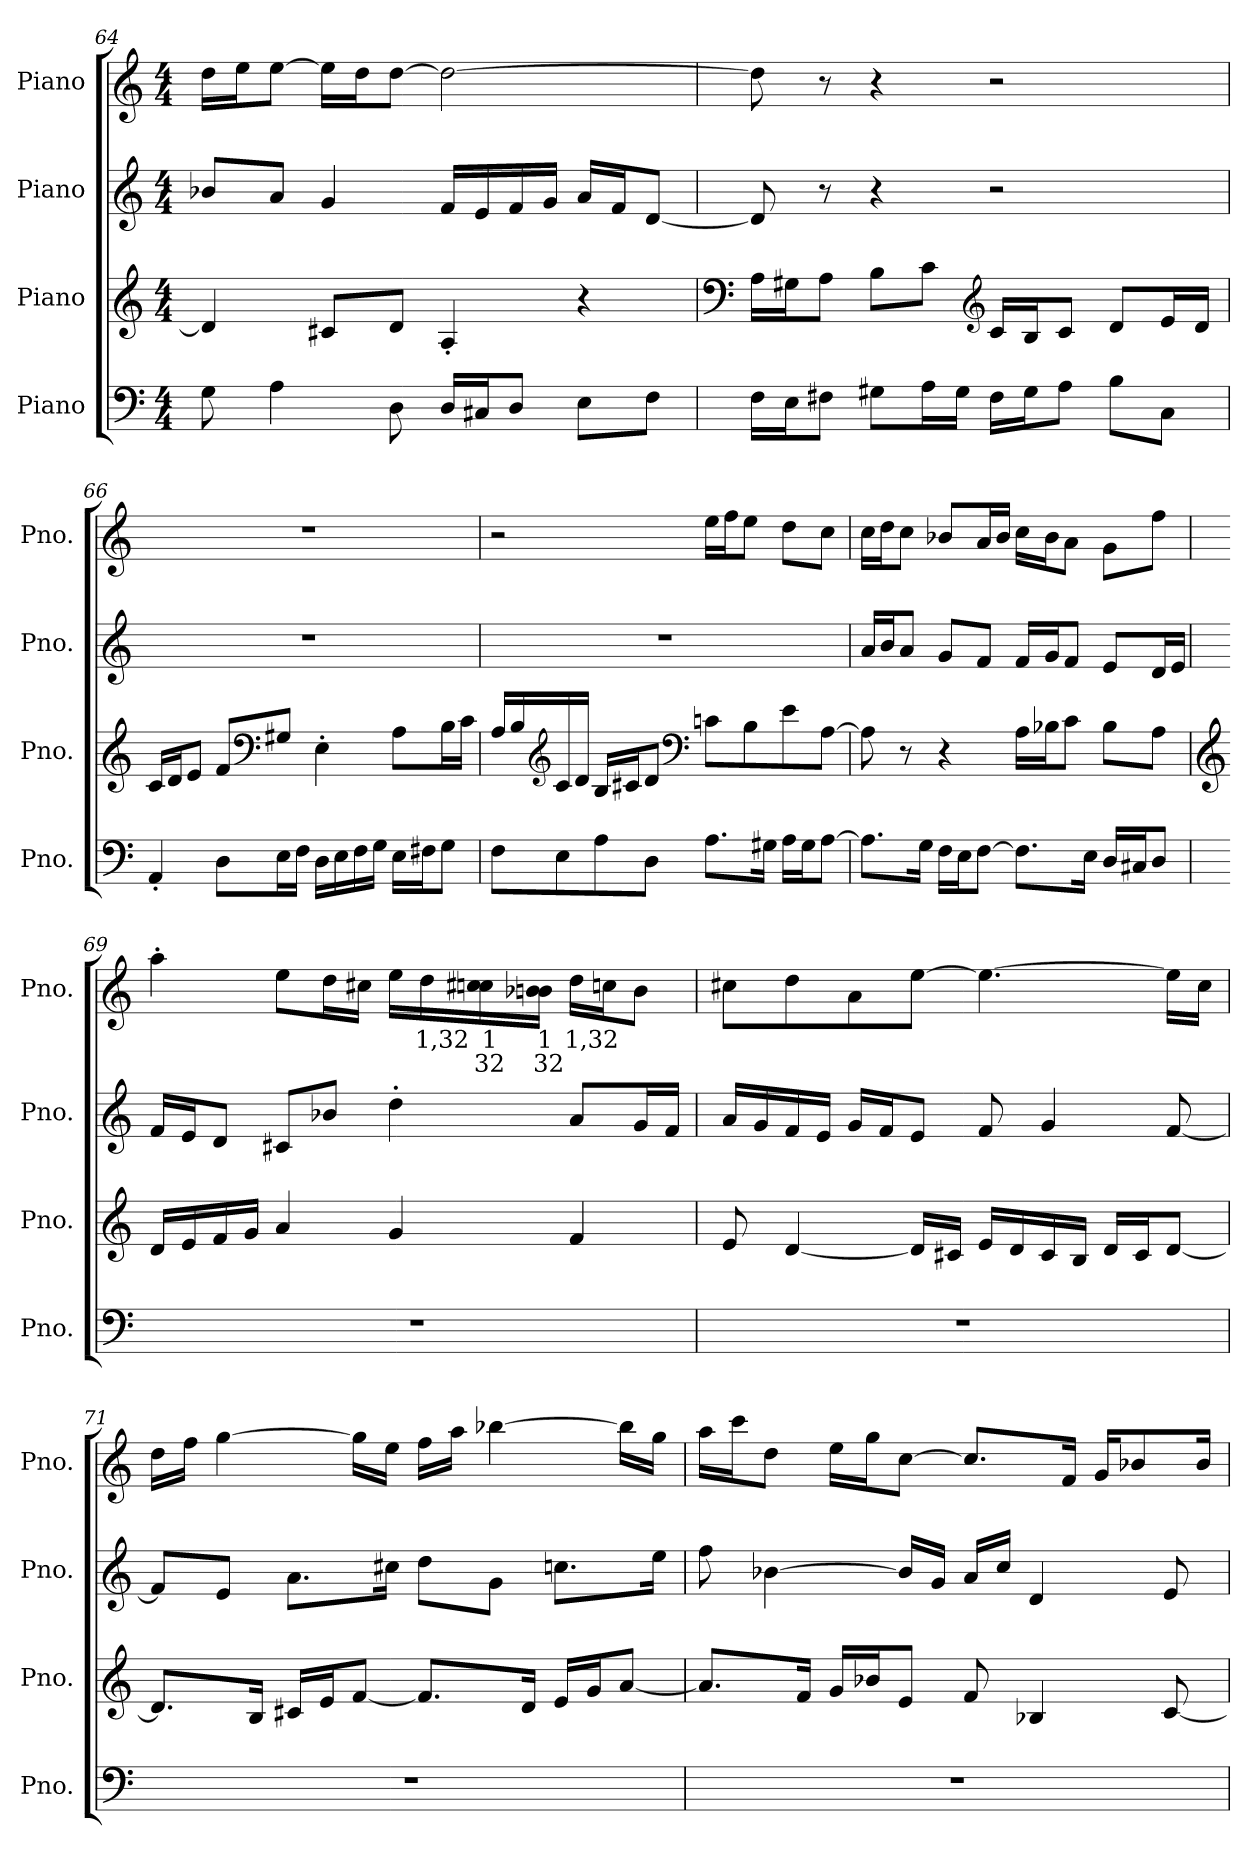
**kern	**kern	**kern	**kern	**text	**text
*part4	*part3	*part2	*part1	*part1	*part1
*staff4	*staff3	*staff2	*staff1	*staff1	*staff1
*I"Piano	*I"Piano	*I"Piano	*I"Piano	*	*
*I'Pno.	*I'Pno.	*I'Pno.	*I'Pno.	*	*
*clefF4	*clefG2	*clefG2	*clefG2	*	*
*k[]	*k[]	*k[]	*k[]	*	*
*M4/4	*M4/4	*M4/4	*M4/4	*	*
=64	=64	=64	=64	=64	=64
8Gi\	4dj/]	8b-XZ/L	16ddV\LL	.	.
.	.	.	16eeV\J	.	.
4Ai\	.	8aZ/J	[8eeV\J	.	.
.	8c#Xj/L	4gZ/	16eeV\LL]	.	.
.	.	.	16ddV\J	.	.
8Di\	8dj/J	.	[8ddV\J	.	.
16Di/LL	4A'j/	16fZ/LL	2ddV\_	.	.
16C#Xi/J	.	16eZ/	.	.	.
8Di/J	.	16fZ/	.	.	.
.	.	16gZ/JJ	.	.	.
8Ei\L	4r	16aZ/LL	.	.	.
.	.	16fZ/J	.	.	.
8Fi\J	.	[8dZ/J	.	.	.
!!LO:PB:g=z
=65	=65	=65	=65	=65	=65
*	*clefF4	*	*	*	*
16Fi\LL	16Aj\LL	8dZ/]	8ddV\]	.	.
16Ei\J	16G#Xj\J	.	.	.	.
8F#Xi\J	8Aj\J	8r	8r	.	.
8G#Xi\L	8Bj\L	4r	4r	.	.
16Ai\L	8cj\J	.	.	.	.
16G#i\JJ	.	.	.	.	.
*	*clefG2	*	*	*	*
16F#i\LL	16cj/LL	2r	2r	.	.
16G#i\J	16Bj/J	.	.	.	.
8Ai\J	8cj/J	.	.	.	.
8Bi\L	8dj/L	.	.	.	.
8Ci\J	16ej/L	.	.	.	.
.	16dj/JJ	.	.	.	.
=66	=66	=66	=66	=66	=66
4AA'i/	16cj/LL	1r	1r	.	.
.	16dj/J	.	.	.	.
.	8ej/J	.	.	.	.
8Di\L	8fj/L	.	.	.	.
*	*clefF4	*	*	*	*
16Ei\L	8G#Xj/J	.	.	.	.
16Fi\JJ	.	.	.	.	.
16Di\LL	4E'j\	.	.	.	.
16Ei\	.	.	.	.	.
16Fi\	.	.	.	.	.
16Gi\JJ	.	.	.	.	.
16Ei\LL	8Aj\L	.	.	.	.
16F#Xi\J	.	.	.	.	.
8Gi\J	16Bj\L	.	.	.	.
.	16cj\JJ	.	.	.	.
!!LO:LB:g=z
=67	=67	=67	=67	=67	=67
8Fi\L	16Aj/LL	1r	2r	.	.
.	16Bj/	.	.	.	.
*	*clefG2	*	*	*	*
8Ei\	16cj/	.	.	.	.
.	16dj/JJ	.	.	.	.
8Ai\	16Bj/LL	.	.	.	.
.	16c#Xj/J	.	.	.	.
8Di\J	8dj/J	.	.	.	.
*	*clefF4	*	*	*	*
8.Ai\L	8cnj\L	.	16eeV\LL	.	.
.	.	.	16ffV\J	.	.
.	8Bj\	.	8eeV\J	.	.
16G#Xi\Jk	.	.	.	.	.
16Ai\LL	8ej\	.	8ddV\L	.	.
16G#i\J	.	.	.	.	.
[8Ai\J	[8Aj\J	.	8ccV\J	.	.
=68	=68	=68	=68	=68	=68
8.Ai\L]	8Aj\]	16aZ/LL	16ccV\LL	.	.
.	.	16bZ/J	16ddV\J	.	.
.	8r	8aZ/J	8ccV\J	.	.
16Gi\Jk	.	.	.	.	.
16Fi\LL	4r	8gZ/L	8b-XV/L	.	.
16Ei\J	.	.	.	.	.
[8Fi\J	.	8fZ/J	16aV/L	.	.
.	.	.	16b-V/JJ	.	.
8.Fi\L]	16Aj\LL	16fZ/LL	16ccV\LL	.	.
.	16B-Xj\J	16gZ/J	16b-V\J	.	.
.	8cj\J	8fZ/J	8aV\J	.	.
16Ei\Jk	.	.	.	.	.
16Di/LL	8B-j\L	8eZ/L	8gV\L	.	.
16C#Xi/J	.	.	.	.	.
8Di/J	8Aj\J	16dZ/L	8ffV\J	.	.
.	.	16eZ/JJ	.	.	.
!!LO:LB:g=z
=69	=69	=69	=69	=69	=69
*	*clefG2	*	*	*	*
1r	16dj/LL	16fZ/LL	4aa'V\	.	.
.	16ej/	16eZ/J	.	.	.
.	16fj/	8dZ/J	.	.	.
.	16gj/JJ	.	.	.	.
.	4aj/	8c#XZ/L	8eeV\L	.	.
.	.	8b-XZ/J	16ddV\L	.	.
.	.	.	16cc#XV\JJ	.	.
.	4gj/	4dd'Z\	16eeV\LL	.	.
!	!	!	!	!LO:LY:b	!
.	.	.	16ddV\	1,32	.
!	!	!	!	!LO:LY:b	!LO:LY:b
.	.	.	16ccnN\ 16cc#XV\	1	32
!	!	!	!	!LO:LY:b	!LO:LY:b
.	.	.	16b-XN\ 16bnV\JJ	1	32
!	!	!	!	!LO:LY:b	!
.	4fj/	8aZ/L	16ddV\LL	1,32	.
.	.	.	16ccnV\J	.	.
.	.	16gZ/L	8bV\J	.	.
.	.	16fZ/JJ	.	.	.
=70	=70	=70	=70	=70	=70
1r	8ej/	16aZ/LL	8cc#XV\L	.	.
.	.	16gZ/	.	.	.
.	[4dj/	16fZ/	8ddV\	.	.
.	.	16eZ/JJ	.	.	.
.	.	16gZ/LL	8aV\	.	.
.	.	16fZ/J	.	.	.
.	16dj/LL]	8eZ/J	[8eeV\J	.	.
.	16c#Xj/JJ	.	.	.	.
.	16ej/LL	8fZ/	4.eeV\_	.	.
.	16dj/	.	.	.	.
.	16c#j/	4gZ/	.	.	.
.	16Bj/JJ	.	.	.	.
.	16dj/LL	.	.	.	.
.	16c#j/J	.	.	.	.
.	[8dj/J	[8fZ/	16eeV\LL]	.	.
.	.	.	16cc#V\JJ	.	.
!!LO:PB:g=z
=71	=71	=71	=71	=71	=71
1r	8.dj/L]	8fZ/L]	16ddV\LL	.	.
.	.	.	16ffV\JJ	.	.
.	.	8eZ/J	[4ggV\	.	.
.	16Bj/Jk	.	.	.	.
.	16c#Xj/LL	8.aZ\L	.	.	.
.	16ej/J	.	.	.	.
.	[8fj/J	.	16ggV\LL]	.	.
.	.	16cc#XZ\Jk	16eeV\JJ	.	.
.	8.fj/L]	8ddZ\L	16ffV\LL	.	.
.	.	.	16aaV\JJ	.	.
.	.	8gZ\J	[4bb-XV\	.	.
.	16dj/Jk	.	.	.	.
.	16ej/LL	8.ccnZ\L	.	.	.
.	16gj/J	.	.	.	.
.	[8aj/J	.	16bb-V\LL]	.	.
.	.	16eeZ\Jk	16ggV\JJ	.	.
=72	=72	=72	=72	=72	=72
1r	8.aj/L]	8ffZ\	16aaV\LL	.	.
.	.	.	16cccV\J	.	.
.	.	[4b-XZ\	8ddV\J	.	.
.	16fj/Jk	.	.	.	.
.	16gj/LL	.	16eeV\LL	.	.
.	16b-Xj/J	.	16ggV\J	.	.
.	8ej/J	16b-Z/LL]	[8ccV\J	.	.
.	.	16gZ/JJ	.	.	.
.	8fj/	16aZ/LL	8.ccV/L]	.	.
.	.	16ccZ/JJ	.	.	.
.	4B-Xj/	4dZ/	.	.	.
.	.	.	16fV/Jk	.	.
.	.	.	16gV/KL	.	.
.	.	.	8b-XV/	.	.
.	[8cj/	8eZ/	.	.	.
.	.	.	16b-V/Jk	.	.
=	=	=	=	=	=
*-	*-	*-	*-	*-	*-
